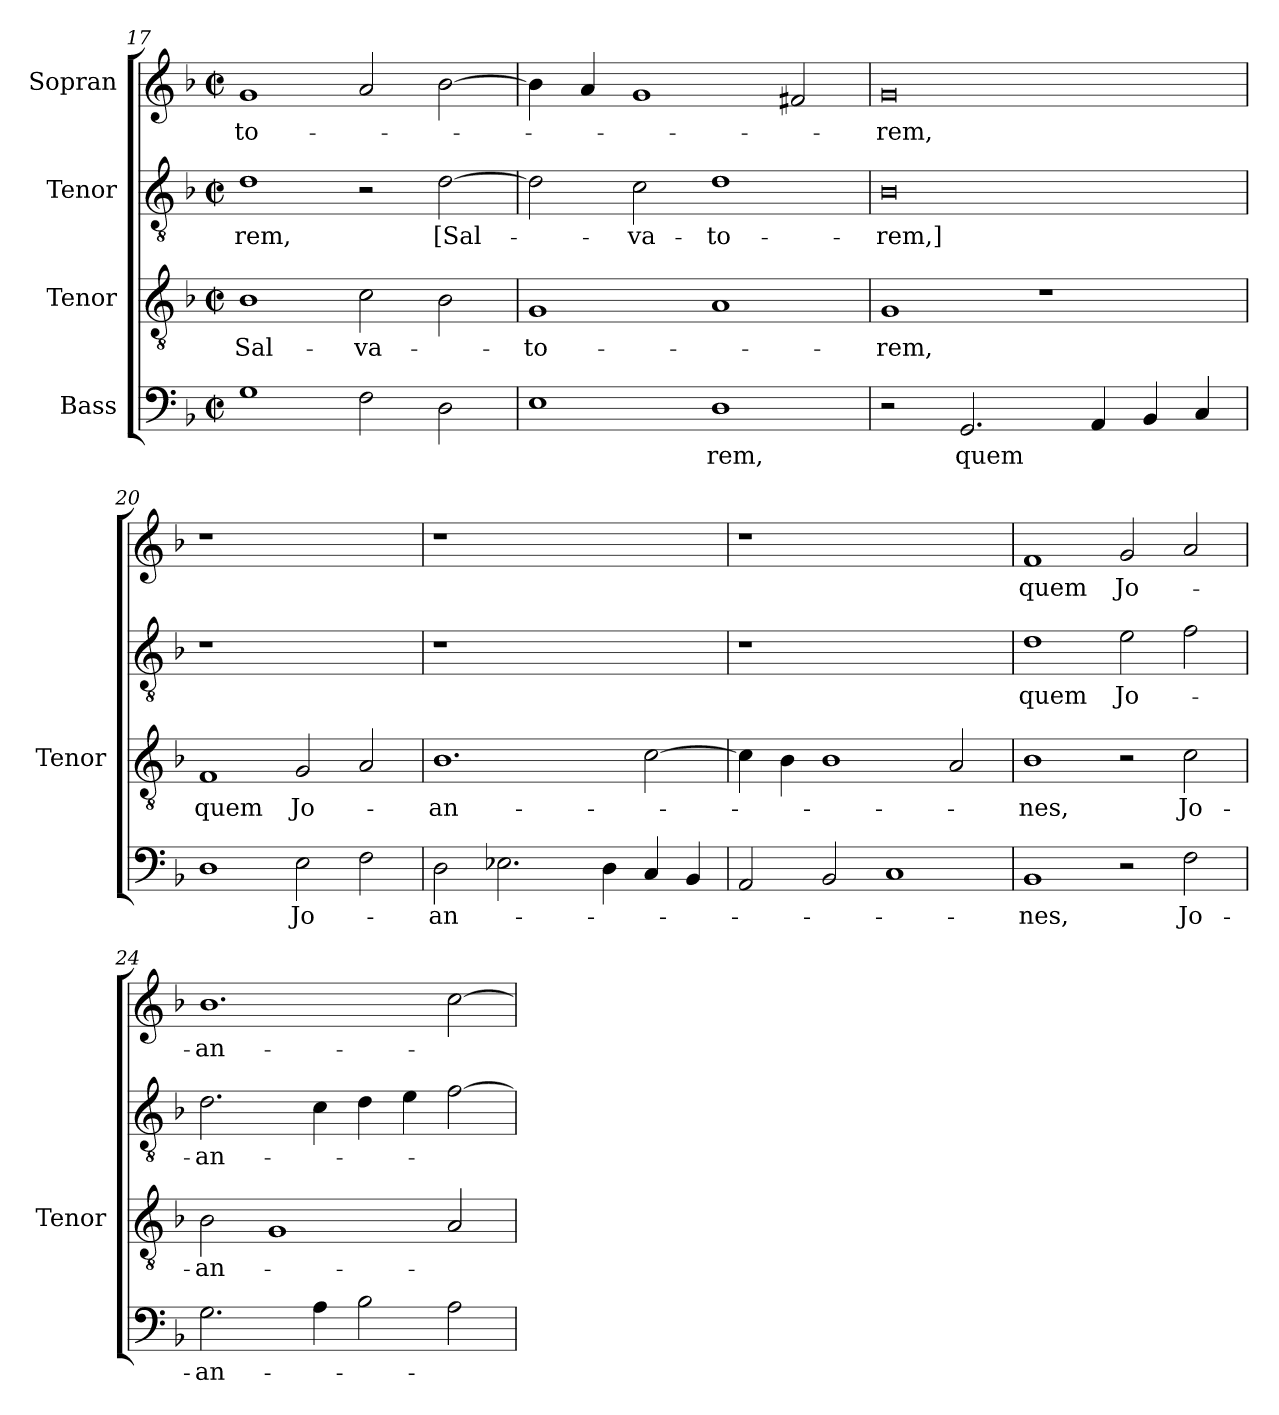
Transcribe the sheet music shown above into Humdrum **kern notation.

**kern	**text	**kern	**text	**kern	**text	**kern	**text
*part4	*part4	*part3	*part3	*part2	*part2	*part1	*part1
*staff4	*staff4	*staff3	*staff3	*staff2	*staff2	*staff1	*staff1
*I"Bass	*	*I"Tenor	*	*I"Tenor	*	*I"Sopran	*
*	*	*I'Tenor	*	*	*	*	*
*clefF4	*	*clefGv2	*	*clefGv2	*	*clefG2	*
*	*	*ITrd7c12	*	*ITrd7c12	*	*	*
*k[b-]	*	*k[b-]	*	*k[b-]	*	*k[b-]	*
*F:	*	*F:	*	*F:	*	*F:	*
*M2/2	*	*M2/2	*	*M2/2	*	*M2/2	*
*met(c|)	*	*met(c|)	*	*met(c|)	*	*met(c|)	*
=17	=17	=17	=17	=17	=17	=17	=17
!	!	!	!LO:LY:b:color=#000000	!	!	!	!
!	!	!	!	!	!LO:LY:b:color=#000000	!	!
!	!	!	!	!	!	!	!LO:LY:b:color=#000000
1Gi	.	1BB-i	Sal-	1Di	-rem,	1gi	-to-
!	!	!	!LO:LY:b:color=#000000	!	!	!	!
2Fi\	.	2Ci\	-va-	2r	.	2ai/	.
!	!	!	!	!	!LO:LY:b:color=#000000	!	!
2Di\	.	2BB-i\	.	[>2Di\	[Sal-	[>2b-i\	.
=18	=18	=18	=18	=18	=18	=18	=18
!	!	!	!LO:LY:b:color=#000000	!	!	!	!
1Ei	.	1GGi	-to-	2Di\]	.	4b-i\]	.
.	.	.	.	.	.	4ai/	.
!	!	!	!	!	!LO:LY:b:color=#000000	!	!
.	.	.	.	2Ci\	-va-	1gi	.
!	!LO:LY:b:color=#000000	!	!	!	!	!	!
!	!	!	!	!	!LO:LY:b:color=#000000	!	!
1Di	-rem,	1AAi	.	1Di	-to-	.	.
.	.	.	.	.	.	2f#Xi/	.
=19	=19	=19	=19	=19	=19	=19	=19
!	!	!	!LO:LY:b:color=#000000	!	!	!	!
!	!	!	!	!	!LO:LY:b:color=#000000	!	!
!	!	!	!	!	!	!	!LO:LY:b:color=#000000
2r	.	1GGi	-rem,	0BB-i	-rem,]	0gi	-rem,
!	!LO:LY:b:color=#000000	!	!	!	!	!	!
2.GGi/	quem	.	.	.	.	.	.
.	.	1r	.	.	.	.	.
4AAi/	.	.	.	.	.	.	.
4BB-i/	.	.	.	.	.	.	.
4Ci/	.	.	.	.	.	.	.
=20	=20	=20	=20	=20	=20	=20	=20
!	!	!	!LO:LY:b:color=#000000	!LO:N:vis=1	!	!LO:N:vis=1	!
1Di	.	1FFi	quem	1r	.	1r	.
!	!LO:LY:b:color=#000000	!	!	!	!	!	!
!	!	!	!LO:LY:b:color=#000000	!	!	!	!
2Ei\	Jo-	2GGi/	Jo-	1ryy	.	1ryy	.
2Fi\	.	2AAi/	.	.	.	.	.
=21	=21	=21	=21	=21	=21	=21	=21
!	!LO:LY:b:color=#000000	!	!	!	!	!	!
!	!	!	!LO:LY:b:color=#000000	!LO:N:vis=1	!	!LO:N:vis=1	!
2Di\	-an-	1.BB-i	-an-	1r	.	1r	.
2.E-Xi\	.	.	.	.	.	.	.
.	.	.	.	1ryy	.	1ryy	.
4Di\	.	.	.	.	.	.	.
4Ci/	.	[>2Ci\	.	.	.	.	.
4BB-i/	.	.	.	.	.	.	.
=22	=22	=22	=22	=22	=22	=22	=22
!	!	!	!	!LO:N:vis=1	!	!LO:N:vis=1	!
2AAi/	.	4Ci\]	.	1r	.	1r	.
.	.	4BB-i\	.	.	.	.	.
2BB-i/	.	1BB-i	.	.	.	.	.
1Ci	.	.	.	1ryy	.	1ryy	.
.	.	2AAi/	.	.	.	.	.
!!LO:PB:g=z
=23	=23	=23	=23	=23	=23	=23	=23
!	!LO:LY:b:color=#000000	!	!	!	!	!	!
!	!	!	!LO:LY:b:color=#000000	!	!	!	!
!	!	!	!	!	!LO:LY:b:color=#000000	!	!
!	!	!	!	!	!	!	!LO:LY:b:color=#000000
1BB-i	-nes,	1BB-i	-nes,	1Di	quem	1fi	quem
!	!	!	!	!	!LO:LY:b:color=#000000	!	!
!	!	!	!	!	!	!	!LO:LY:b:color=#000000
2r	.	2r	.	2Ei\	Jo-	2gi/	Jo-
!	!LO:LY:b:color=#000000	!	!	!	!	!	!
!	!	!	!LO:LY:b:color=#000000	!	!	!	!
2Fi\	Jo-	2Ci\	Jo-	2Fi\	.	2ai/	.
=24	=24	=24	=24	=24	=24	=24	=24
!	!LO:LY:b:color=#000000	!	!	!	!	!	!
!	!	!	!LO:LY:b:color=#000000	!	!	!	!
!	!	!	!	!	!LO:LY:b:color=#000000	!	!
!	!	!	!	!	!	!	!LO:LY:b:color=#000000
2.Gi\	-an-	2BB-i\	-an-	2.Di\	-an-	1.b-i	-an-
.	.	1GGi	.	.	.	.	.
4Ai\	.	.	.	4Ci\	.	.	.
2B-i\	.	.	.	4Di\	.	.	.
.	.	.	.	4Ei\	.	.	.
2Ai\	.	2AAi/	.	[>2Fi\	.	[>2cci\	.
=	=	=	=	=	=	=	=
*-	*-	*-	*-	*-	*-	*-	*-
